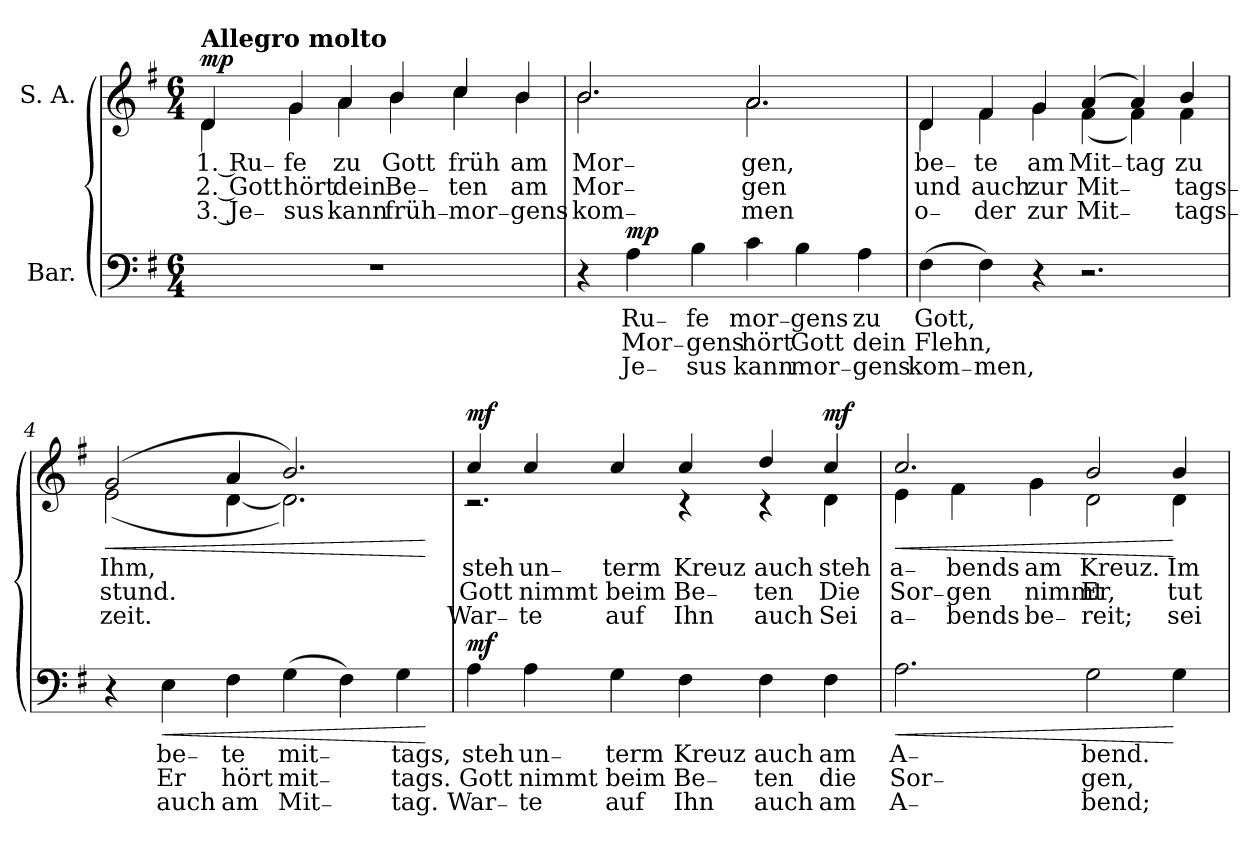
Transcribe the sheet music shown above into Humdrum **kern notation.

**kern	**text	**text	**text	**dynam	**kern	**text	**text	**text	**dynam
*part2	*part2	*part2	*part2	*part2	*part1	*part1	*part1	*part1	*part1
*staff2	*staff2	*staff2	*staff2	*staff2	*staff1	*staff1	*staff1	*staff1	*staff1
*I"Bar.	*	*	*	*	*I"S. A.	*	*	*	*
*clefF4	*	*	*	*	*clefG2	*	*	*	*
*k[f#]	*	*	*	*	*k[f#]	*	*	*	*
*G:	*	*	*	*	*G:	*	*	*	*
*M6/4	*	*	*	*	*M6/4	*	*	*	*
=1	=1	=1	=1	=1	=1	=1	=1	=1	=1
*	*	*	*	*	*^	*	*	*	*
!	!	!	!	!	!LO:TX:a:B:t=Allegro molto	!	!	!	!	!
!	!	!	!	!	!	!	!LO:LY:b	!LO:LY:b	!LO:LY:b	!LO:DY:a
1.r	.	.	.	.	4d/	4d\	1. Ru₋	2. Gott	3. Je₋	mp
!	!	!	!	!	!	!	!LO:LY:b	!LO:LY:b	!LO:LY:b	!
.	.	.	.	.	4g/	4g\	fe	hört	sus	.
!	!	!	!	!	!	!	!LO:LY:b	!LO:LY:b	!LO:LY:b	!
.	.	.	.	.	4a/	4a\	zu	dein	kann	.
!	!	!	!	!	!	!	!LO:LY:b	!LO:LY:b	!LO:LY:b	!
.	.	.	.	.	4b/	4b\	Gott	Be₋	früh₋	.
!	!	!	!	!	!	!	!LO:LY:b	!LO:LY:b	!LO:LY:b	!
.	.	.	.	.	4cc/	4cc\	früh	ten	mor₋	.
!	!	!	!	!	!	!	!LO:LY:b	!LO:LY:b	!LO:LY:b	!
.	.	.	.	.	4b/	4b\	am	am	gens	.
=2	=2	=2	=2	=2	=2	=2	=2	=2	=2	=2
!	!	!	!	!	!	!	!LO:LY:b	!LO:LY:b	!LO:LY:b	!
4r	.	.	.	.	2.b/	2.b\	Mor₋	Mor₋	kom₋	.
!	!LO:LY:b	!LO:LY:b	!LO:LY:b	!LO:DY:a	!	!	!	!	!	!
4A\	Ru₋	Mor₋	Je₋	mp	.	.	.	.	.	.
!	!LO:LY:b	!LO:LY:b	!LO:LY:b	!	!	!	!	!	!	!
4B\	fe	gens	sus	.	.	.	.	.	.	.
!	!LO:LY:b	!LO:LY:b	!LO:LY:b	!	!	!	!	!	!	!
!	!	!	!	!	!	!	!LO:LY:b	!LO:LY:b	!LO:LY:b	!
4c\	mor₋	hört	kann	.	2.a/	2.a\	gen,	gen	men	.
!	!LO:LY:b	!LO:LY:b	!LO:LY:b	!	!	!	!	!	!	!
4B\	gens	Gott	mor₋	.	.	.	.	.	.	.
!	!LO:LY:b	!LO:LY:b	!LO:LY:b	!	!	!	!	!	!	!
4A\	zu	dein	gens	.	.	.	.	.	.	.
!!LO:LB:g=z	!!
=3	=3	=3	=3	=3	=3	=3	=3	=3	=3	=3
!	!LO:LY:b	!LO:LY:b	!LO:LY:b	!	!	!	!	!	!	!
!	!	!	!	!	!	!	!LO:LY:b	!LO:LY:b	!LO:LY:b	!
(>4F#\	Gott,	Flehn,	kom₋	.	4d/	4d\	be₋	und	o₋	.
!	!	!	!LO:LY:b	!	!	!	!	!	!	!
!	!	!	!	!	!	!	!LO:LY:b	!LO:LY:b	!LO:LY:b	!
4F#\)	.	.	men,	.	4f#/	4f#\	te	auch	der	.
!	!	!	!	!	!	!	!LO:LY:b	!LO:LY:b	!LO:LY:b	!
4r	.	.	.	.	4g/	4g\	am	zur	zur	.
!	!	!	!	!	!	!	!LO:LY:b	!LO:LY:b	!LO:LY:b	!
2.r	.	.	.	.	(>4a/	(<4f#\	Mit₋	Mit₋	Mit₋	.
!	!	!	!	!	!	!	!LO:LY:b	!	!	!
.	.	.	.	.	4a/)	4f#\)	tag	.	.	.
!	!	!	!	!	!	!	!LO:LY:b	!LO:LY:b	!LO:LY:b	!
.	.	.	.	.	4b/	4f#\	zu	tags₋	tags₋	.
=4	=4	=4	=4	=4	=4	=4	=4	=4	=4	=4
!	!	!	!	!	!	!	!	!	!	!LO:HP:b
!	!	!	!	!	!	!	!LO:LY:b	!LO:LY:b	!LO:LY:b	!
4r	.	.	.	.	(>2g/	(<2e\	Ihm,	stund.	zeit.	<
!	!LO:LY:b	!LO:LY:b	!LO:LY:b	!LO:HP:b	!	!	!	!	!	!
4E\	be₋	Er	auch	<	.	.	.	.	.	.
!	!LO:LY:b	!LO:LY:b	!LO:LY:b	!	!	!	!	!	!	!
4F#\	te	hört	am	.	4a/	[<4d\	.	.	.	.
!	!LO:LY:b	!LO:LY:b	!LO:LY:b	!	!	!	!	!	!	!
(>4G\	mit₋	mit₋	Mit₋	.	2.b/)	2.d\])	.	.	.	.
4F#\)	.	.	.	.	.	.	.	.	.	.
!	!LO:LY:b	!LO:LY:b	!LO:LY:b	!	!	!	!	!	!	!
4G\	tags,	tags.	tag.	.	.	.	.	.	.	.
*	*	*	*	*	*v	*v	*	*	*	*
.	.	.	.	[	.	.	.	.	[
=5	=5	=5	=5	=5	=5	=5	=5	=5	=5
!	!LO:LY:b	!LO:LY:b	!LO:LY:b	!	!	!	!	!	!
!	!	!	!	!LO:DY:a	!	!LO:LY:a	!LO:LY:a	!LO:LY:a	!LO:DY:a
*	*	*	*	*	*^	*	*	*	*
4A\	steh	Gott	War₋	mf	4cc/	2.rc	steh	Gott	War₋	mf
!	!LO:LY:b	!LO:LY:b	!LO:LY:b	!	!	!	!	!	!	!
!	!	!	!	!	!	!	!LO:LY:a	!LO:LY:a	!LO:LY:a	!
4A\	un₋	nimmt	te	.	4cc/	.	un₋	nimmt	te	.
!	!LO:LY:b	!LO:LY:b	!LO:LY:b	!	!	!	!	!	!	!
!	!	!	!	!	!	!	!LO:LY:a	!LO:LY:a	!LO:LY:a	!
4G\	term	beim	auf	.	4cc/	.	term	beim	auf	.
!	!LO:LY:b	!LO:LY:b	!LO:LY:b	!	!	!	!	!	!	!
!	!	!	!	!	!	!	!LO:LY:a	!LO:LY:a	!LO:LY:a	!
4F#\	Kreuz	Be₋	Ihn	.	4cc/	4rc	Kreuz	Be₋	Ihn	.
!	!LO:LY:b	!LO:LY:b	!LO:LY:b	!	!	!	!	!	!	!
!	!	!	!	!	!	!	!LO:LY:a	!LO:LY:a	!LO:LY:a	!
4F#\	auch	ten	auch	.	4dd/	4rc	auch	ten	auch	.
!	!LO:LY:b	!LO:LY:b	!LO:LY:b	!	!	!	!	!	!	!
!	!	!	!	!	!	!	!LO:LY:a	!LO:LY:a	!LO:LY:a	!
!	!	!	!	!	!	!	!LO:LY:b	!LO:LY:b	!LO:LY:b	!LO:DY:b
4F#\	am	die	am	.	4cc/	4d\	steh	Die	Sei	mf
!!LO:LB:g=z	!!
=6	=6	=6	=6	=6	=6	=6	=6	=6	=6	=6
!	!LO:LY:b	!LO:LY:b	!LO:LY:b	!LO:HP:b	!	!	!	!	!	!
!	!	!	!	!	!	!	!LO:LY:a	!LO:LY:a	!LO:LY:a	!LO:HP:b
!	!	!	!	!	!	!	!LO:LY:b	!LO:LY:b	!LO:LY:b	!
2.A\	A₋	Sor₋	A₋	<	2.cc/	4e\	a₋	Sor₋	a₋	<
!	!	!	!	!	!	!	!LO:LY:b	!LO:LY:b	!LO:LY:b	!
.	.	.	.	.	.	4f#\	bends	gen	bends	.
!	!	!	!	!	!	!	!LO:LY:b	!LO:LY:b	!LO:LY:b	!
.	.	.	.	.	.	4g\	am	nimmt	be₋	.
!	!LO:LY:b	!LO:LY:b	!LO:LY:b	!	!	!	!	!	!	!
!	!	!	!	!	!	!	!LO:LY:a	!LO:LY:a	!LO:LY:a	!
!	!	!	!	!	!	!	!LO:LY:b	!LO:LY:b	!LO:LY:b	!
2G\	bend.	gen,	bend;	.	2b/	2d\	Kreuz.	Er,	reit;	.
!	!	!	!LO:LY:b	!	!	!	!	!	!	!
!	!	!	!	!	!	!	!LO:LY:a	!	!LO:LY:a	!
!	!	!	!	!	!	!	!LO:LY:b	!LO:LY:b	!LO:LY:b	!
4G\	.	.	.	[	4b/	4d\	Im	tut	sei	[
*	*	*	*	*	*v	*v	*	*	*	*
=	=	=	=	=	=	=	=	=	=
*-	*-	*-	*-	*-	*-	*-	*-	*-	*-
